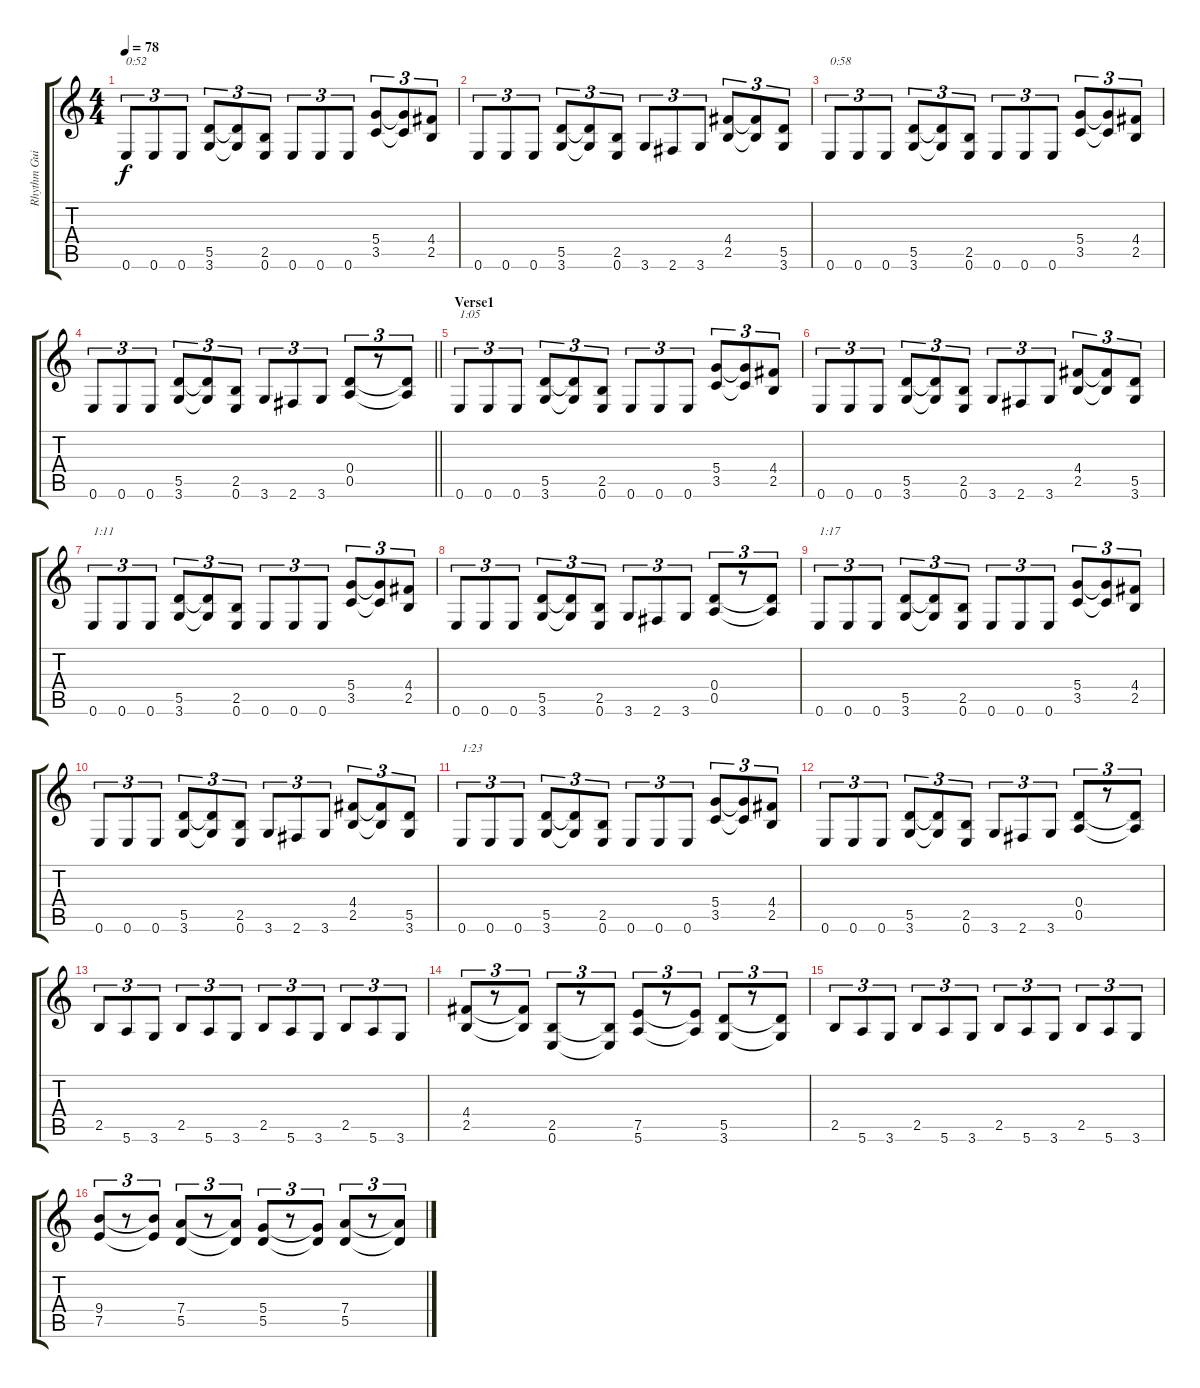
\track ("Rhythm Guitar" "Rhythm Gui") {instrument distortionguitar}
\staff {score tabs}
\tuning (E4 B3 G3 D3 A2 E2) {hide}
\ts (4 4)
\tempo 78
\clef g2
\ks c
0.6.8{tu (3 2) txt "0:52" dy f} 0.6.8{tu (3 2)} 0.6.8{tu (3 2)} (5.5 3.6).8{tu (3 2)} (5.5{t} 3.6{t}).8{tu (3 2)} (2.5 0.6).8{tu (3 2)} 0.6.8{tu (3 2)} 0.6.8{tu (3 2)} 0.6.8{tu (3 2)} (5.4 3.5).8{tu (3 2)} (5.4{t} 3.5{t}).8{tu (3 2)} (4.4 2.5).8{tu (3 2)} |
0.6.8{tu (3 2)} 0.6.8{tu (3 2)} 0.6.8{tu (3 2)} (5.5 3.6).8{tu (3 2)} (5.5{t} 3.6{t}).8{tu (3 2)} (2.5 0.6).8{tu (3 2)} 3.6.8{tu (3 2)} 2.6.8{tu (3 2)} 3.6.8{tu (3 2)} (4.4 2.5).8{tu (3 2)} (4.4{t} 2.5{t}).8{tu (3 2)} (5.5 3.6).8{tu (3 2)} |
0.6.8{tu (3 2) txt "0:58"} 0.6.8{tu (3 2)} 0.6.8{tu (3 2)} (5.5 3.6).8{tu (3 2)} (5.5{t} 3.6{t}).8{tu (3 2)} (2.5 0.6).8{tu (3 2)} 0.6.8{tu (3 2)} 0.6.8{tu (3 2)} 0.6.8{tu (3 2)} (5.4 3.5).8{tu (3 2)} (5.4{t} 3.5{t}).8{tu (3 2)} (4.4 2.5).8{tu (3 2)} |
\barLineRight lightlight
0.6.8{tu (3 2)} 0.6.8{tu (3 2)} 0.6.8{tu (3 2)} (5.5 3.6).8{tu (3 2)} (5.5{t} 3.6{t}).8{tu (3 2)} (2.5 0.6).8{tu (3 2)} 3.6.8{tu (3 2)} 2.6.8{tu (3 2)} 3.6.8{tu (3 2)} (0.4 0.5).8{tu (3 2)} r.8{tu (3 2)} (0.4{t} 0.5{t}).8{tu (3 2)} |
\section ("" "Verse1")
0.6.8{tu (3 2) txt "1:05"} 0.6.8{tu (3 2)} 0.6.8{tu (3 2)} (5.5 3.6).8{tu (3 2)} (5.5{t} 3.6{t}).8{tu (3 2)} (2.5 0.6).8{tu (3 2)} 0.6.8{tu (3 2)} 0.6.8{tu (3 2)} 0.6.8{tu (3 2)} (5.4 3.5).8{tu (3 2)} (5.4{t} 3.5{t}).8{tu (3 2)} (4.4 2.5).8{tu (3 2)} |
0.6.8{tu (3 2)} 0.6.8{tu (3 2)} 0.6.8{tu (3 2)} (5.5 3.6).8{tu (3 2)} (5.5{t} 3.6{t}).8{tu (3 2)} (2.5 0.6).8{tu (3 2)} 3.6.8{tu (3 2)} 2.6.8{tu (3 2)} 3.6.8{tu (3 2)} (4.4 2.5).8{tu (3 2)} (4.4{t} 2.5{t}).8{tu (3 2)} (5.5 3.6).8{tu (3 2)} |
0.6.8{tu (3 2) txt "1:11"} 0.6.8{tu (3 2)} 0.6.8{tu (3 2)} (5.5 3.6).8{tu (3 2)} (5.5{t} 3.6{t}).8{tu (3 2)} (2.5 0.6).8{tu (3 2)} 0.6.8{tu (3 2)} 0.6.8{tu (3 2)} 0.6.8{tu (3 2)} (5.4 3.5).8{tu (3 2)} (5.4{t} 3.5{t}).8{tu (3 2)} (4.4 2.5).8{tu (3 2)} |
0.6.8{tu (3 2)} 0.6.8{tu (3 2)} 0.6.8{tu (3 2)} (5.5 3.6).8{tu (3 2)} (5.5{t} 3.6{t}).8{tu (3 2)} (2.5 0.6).8{tu (3 2)} 3.6.8{tu (3 2)} 2.6.8{tu (3 2)} 3.6.8{tu (3 2)} (0.4 0.5).8{tu (3 2)} r.8{tu (3 2)} (0.4{t} 0.5{t}).8{tu (3 2)} |
0.6.8{tu (3 2) txt "1:17"} 0.6.8{tu (3 2)} 0.6.8{tu (3 2)} (5.5 3.6).8{tu (3 2)} (5.5{t} 3.6{t}).8{tu (3 2)} (2.5 0.6).8{tu (3 2)} 0.6.8{tu (3 2)} 0.6.8{tu (3 2)} 0.6.8{tu (3 2)} (5.4 3.5).8{tu (3 2)} (5.4{t} 3.5{t}).8{tu (3 2)} (4.4 2.5).8{tu (3 2)} |
0.6.8{tu (3 2)} 0.6.8{tu (3 2)} 0.6.8{tu (3 2)} (5.5 3.6).8{tu (3 2)} (5.5{t} 3.6{t}).8{tu (3 2)} (2.5 0.6).8{tu (3 2)} 3.6.8{tu (3 2)} 2.6.8{tu (3 2)} 3.6.8{tu (3 2)} (4.4 2.5).8{tu (3 2)} (4.4{t} 2.5{t}).8{tu (3 2)} (5.5 3.6).8{tu (3 2)} |
0.6.8{tu (3 2) txt "1:23"} 0.6.8{tu (3 2)} 0.6.8{tu (3 2)} (5.5 3.6).8{tu (3 2)} (5.5{t} 3.6{t}).8{tu (3 2)} (2.5 0.6).8{tu (3 2)} 0.6.8{tu (3 2)} 0.6.8{tu (3 2)} 0.6.8{tu (3 2)} (5.4 3.5).8{tu (3 2)} (5.4{t} 3.5{t}).8{tu (3 2)} (4.4 2.5).8{tu (3 2)} |
0.6.8{tu (3 2)} 0.6.8{tu (3 2)} 0.6.8{tu (3 2)} (5.5 3.6).8{tu (3 2)} (5.5{t} 3.6{t}).8{tu (3 2)} (2.5 0.6).8{tu (3 2)} 3.6.8{tu (3 2)} 2.6.8{tu (3 2)} 3.6.8{tu (3 2)} (0.4 0.5).8{tu (3 2)} r.8{tu (3 2)} (0.4{t} 0.5{t}).8{tu (3 2)} |
2.5.8{tu (3 2)} 5.6.8{tu (3 2)} 3.6.8{tu (3 2)} 2.5.8{tu (3 2)} 5.6.8{tu (3 2)} 3.6.8{tu (3 2)} 2.5.8{tu (3 2)} 5.6.8{tu (3 2)} 3.6.8{tu (3 2)} 2.5.8{tu (3 2)} 5.6.8{tu (3 2)} 3.6.8{tu (3 2)} |
(4.4 2.5).8{tu (3 2)} r.8{tu (3 2)} (4.4{t} 2.5{t}).8{tu (3 2)} (2.5 0.6).8{tu (3 2)} r.8{tu (3 2)} (2.5{t} 0.6{t}).8{tu (3 2)} (7.5 5.6).8{tu (3 2)} r.8{tu (3 2)} (7.5{t} 5.6{t}).8{tu (3 2)} (5.5 3.6).8{tu (3 2)} r.8{tu (3 2)} (5.5{t} 3.6{t}).8{tu (3 2)} |
2.5.8{tu (3 2)} 5.6.8{tu (3 2)} 3.6.8{tu (3 2)} 2.5.8{tu (3 2)} 5.6.8{tu (3 2)} 3.6.8{tu (3 2)} 2.5.8{tu (3 2)} 5.6.8{tu (3 2)} 3.6.8{tu (3 2)} 2.5.8{tu (3 2)} 5.6.8{tu (3 2)} 3.6.8{tu (3 2)} |
(9.4 7.5).8{tu (3 2)} r.8{tu (3 2)} (9.4{t} 7.5{t}).8{tu (3 2)} (7.4 5.5).8{tu (3 2)} r.8{tu (3 2)} (7.4{t} 5.5{t}).8{tu (3 2)} (5.4 5.5).8{tu (3 2)} r.8{tu (3 2)} (5.4{t} 5.5{t}).8{tu (3 2)} (7.4 5.5).8{tu (3 2)} r.8{tu (3 2)} (7.4{t} 5.5{t}).8{tu (3 2)}
